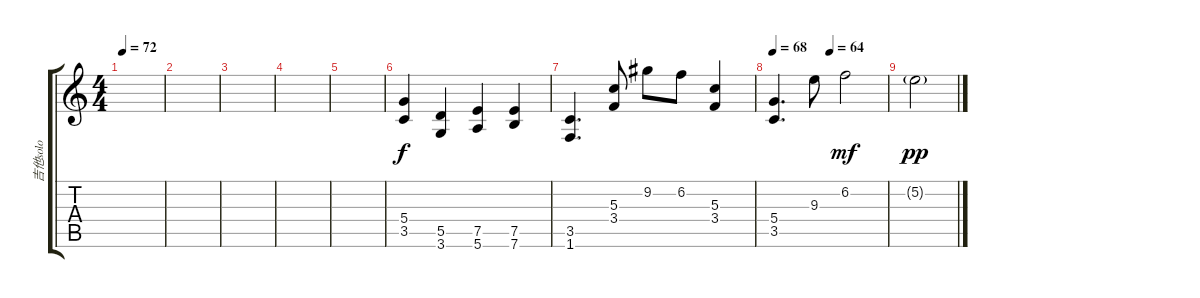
\track ("吉他solo" "吉他solo") {instrument overdrivenguitar}
\staff {score tabs}
\tuning (E4 B3 G3 D3 A2 E2) {hide}
\ts (4 4)
\tempo 72
\clef g2
\ks c
|
|
|
|
|
(5.4 3.5).4 (5.5 3.6).4 (7.5 5.6).4 (7.5 7.6).4 |
(3.5 1.6).4{d} (5.3 3.4).8 9.2.8 6.2.8 (5.3 3.4).4 |
\tempo 68
\tempo (64 0.5)
(5.4 3.5).4{d} 9.3.8 6.2.2{dy mf} |
5.2{g}.2{dy pp}
